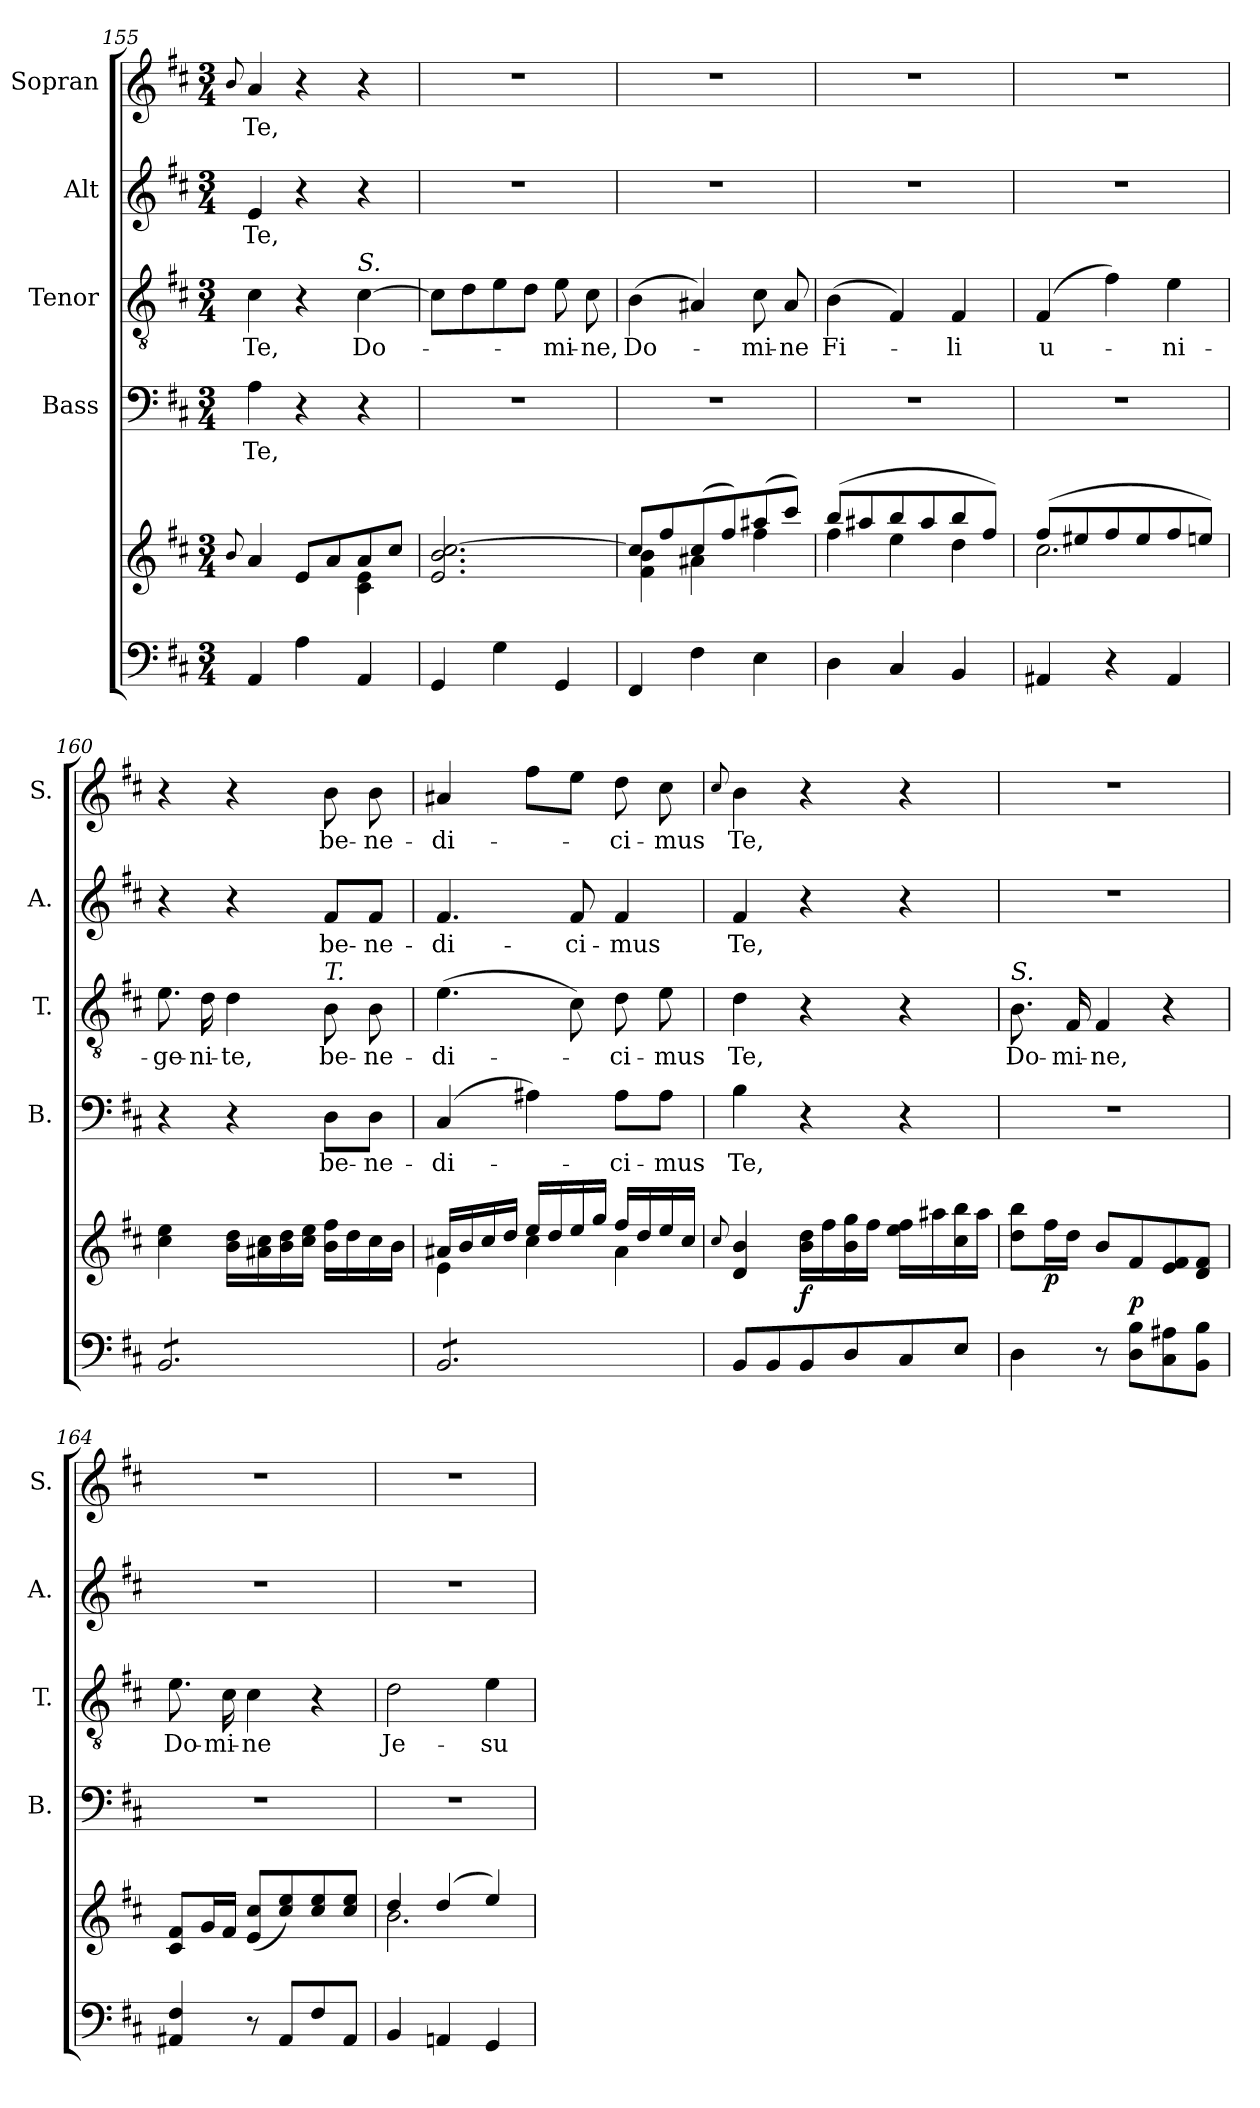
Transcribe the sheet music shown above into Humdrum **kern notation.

**kern	**kern	**dynam	**kern	**text	**kern	**text	**kern	**text	**kern	**text
*part5	*part5	*part5	*part4	*part4	*part3	*part3	*part2	*part2	*part1	*part1
*staff6	*staff5	*staff5/6	*staff4	*staff4	*staff3	*staff3	*staff2	*staff2	*staff1	*staff1
*	*	*	*I"Bass	*	*I"Tenor	*	*I"Alt	*	*I"Sopran	*
*	*	*	*I'B.	*	*I'T.	*	*I'A.	*	*I'S.	*
*clefF4	*clefG2	*	*clefF4	*	*clefGv2	*	*clefG2	*	*clefG2	*
*k[f#c#]	*k[f#c#]	*	*k[f#c#]	*	*k[f#c#]	*	*k[f#c#]	*	*k[f#c#]	*
*D:	*D:	*	*D:	*	*D:	*	*D:	*	*D:	*
*M3/4	*M3/4	*	*M3/4	*	*M3/4	*	*M3/4	*	*M3/4	*
=155	=155	=155	=155	=155	=155	=155	=155	=155	=155	=155
.	8qqb/	.	.	.	.	.	.	.	8qqb/	.
*	*^	*	*	*	*	*	*	*	*	*
!	!	!	!	!	!LO:LY:b	!	!LO:LY:b	!	!LO:LY:b	!	!LO:LY:b
4AA/	4a/	2ryy	.	4A\	Te,	4c#\	Te,	4e/	Te,	4a/	Te,
4A\	8e/L	.	.	4r	.	4r	.	4r	.	4r	.
.	8a/	.	.	.	.	.	.	.	.	.	.
!	!	!	!	!	!	!LO:TX:a:i:t=S.	!	!	!	!	!
!	!	!	!	!	!	!	!LO:LY:b	!	!	!	!
4AA/	8a/	4c#\ 4e\	.	4r	.	[4c#\	Do-	4r	.	4r	.
.	8cc#/J	.	.	.	.	.	.	.	.	.	.
*	*v	*v	*	*	*	*	*	*	*	*	*
=156	=156	=156	=156	=156	=156	=156	=156	=156	=156	=156
4GG/	2.e/ 2.b/ [>2.cc#/	.	2.r	.	8c#\L]	.	2.r	.	2.r	.
.	.	.	.	.	8d\	.	.	.	.	.
4G\	.	.	.	.	8e\	.	.	.	.	.
.	.	.	.	.	8d\J	.	.	.	.	.
!	!	!	!	!	!	!LO:LY:b	!	!	!	!
4GG/	.	.	.	.	8e\	-mi-	.	.	.	.
!	!	!	!	!	!	!LO:LY:b	!	!	!	!
.	.	.	.	.	8c#\	-ne,	.	.	.	.
=157	=157	=157	=157	=157	=157	=157	=157	=157	=157	=157
*	*^	*	*	*	*	*	*	*	*	*
!	!	!	!	!	!	!	!LO:LY:b	!	!	!	!
4FF#/	8cc#/L]	4f#\ 4b\	.	2.r	.	(>4B\	Do-	2.r	.	2.r	.
.	8ff#/	.	.	.	.	.	.	.	.	.	.
4F#\	(>8cc#/	4a#X\	.	.	.	4A#X/)	.	.	.	.	.
.	8ff#/)	.	.	.	.	.	.	.	.	.	.
!	!	!	!	!	!	!	!LO:LY:b	!	!	!	!
4E\	(>8aa#X/	4ff#\	.	.	.	8c#\	-mi-	.	.	.	.
!	!	!	!	!	!	!	!LO:LY:b	!	!	!	!
.	8ccc#/J)	.	.	.	.	8A#/	-ne	.	.	.	.
=158	=158	=158	=158	=158	=158	=158	=158	=158	=158	=158	=158
!	!	!	!	!	!	!	!LO:LY:b	!	!	!	!
4D\	(>8bb/L	4ff#\	.	2.r	.	(>4B\	Fi-	2.r	.	2.r	.
.	8aa#X/	.	.	.	.	.	.	.	.	.	.
4C#/	8bb/	4ee\	.	.	.	4F#/)	.	.	.	.	.
.	8aa#/	.	.	.	.	.	.	.	.	.	.
!	!	!	!	!	!	!	!LO:LY:b	!	!	!	!
4BB/	8bb/	4dd\	.	.	.	4F#/	-li	.	.	.	.
.	8ff#/J)	.	.	.	.	.	.	.	.	.	.
=159	=159	=159	=159	=159	=159	=159	=159	=159	=159	=159	=159
!	!	!	!	!	!	!	!LO:LY:b	!	!	!	!
4AA#X/	(>8ff#/L	2.cc#\	.	2.r	.	(4F#/	u-	2.r	.	2.r	.
.	8ee#X/	.	.	.	.	.	.	.	.	.	.
4r	8ff#/	.	.	.	.	4f#\)	.	.	.	.	.
.	8ee#/	.	.	.	.	.	.	.	.	.	.
!	!	!	!	!	!	!	!LO:LY:b	!	!	!	!
4AA#/	8ff#/	.	.	.	.	4e\	-ni-	.	.	.	.
.	8een/J)	.	.	.	.	.	.	.	.	.	.
*	*v	*v	*	*	*	*	*	*	*	*	*
!!LO:LB:g=z
=160	=160	=160	=160	=160	=160	=160	=160	=160	=160	=160
!	!	!	!	!	!	!LO:LY:b	!	!	!	!
*tremolo	*	*	*	*	*	*	*	*	*	*
8BB/L	4cc#\ 4ee\	.	4r	.	8.e\	-ge-	4r	.	4r	.
8BB/	.	.	.	.	.	.	.	.	.	.
!	!	!	!	!	!	!LO:LY:b	!	!	!	!
.	.	.	.	.	16d\	-ni-	.	.	.	.
!	!	!	!	!	!	!LO:LY:b	!	!	!	!
8BB/	16b\ 16dd\LL	.	4r	.	4d\	-te,	4r	.	4r	.
.	16a#X\ 16cc#\	.	.	.	.	.	.	.	.	.
8BB/	16b\ 16dd\	.	.	.	.	.	.	.	.	.
.	16cc#\ 16ee\JJ	.	.	.	.	.	.	.	.	.
!	!	!	!	!	!LO:TX:a:i:t=T.	!	!	!	!	!
!	!	!	!	!LO:LY:b	!	!LO:LY:b	!	!LO:LY:b	!	!LO:LY:b
8BB/	16b\ 16ff#\LL	.	8D\L	be-	8B\	be-	8f#/L	be-	8b\	be-
.	16dd\	.	.	.	.	.	.	.	.	.
!	!	!	!	!LO:LY:b	!	!LO:LY:b	!	!LO:LY:b	!	!LO:LY:b
8BB/J	16cc#\	.	8D\J	-ne-	8B\	-ne-	8f#/J	-ne-	8b\	-ne-
.	16b\JJ	.	.	.	.	.	.	.	.	.
=161	=161	=161	=161	=161	=161	=161	=161	=161	=161	=161
*	*^	*	*	*	*	*	*	*	*	*
!	!	!	!	!	!LO:LY:b	!	!LO:LY:b	!	!LO:LY:b	!	!LO:LY:b
8BB/L	16a#X/LL	4e\	.	(4C#/	-di-	(>4.e\	-di-	4.f#/	-di-	4a#X/	-di-
.	16b/	.	.	.	.	.	.	.	.	.	.
8BB/	16cc#/	.	.	.	.	.	.	.	.	.	.
.	16dd/JJ	.	.	.	.	.	.	.	.	.	.
8BB/	16ee/LL	4cc#\	.	4A#X\)	.	.	.	.	.	8ff#\L	.
.	16dd/	.	.	.	.	.	.	.	.	.	.
!	!	!	!	!	!	!	!	!	!LO:LY:b	!	!
8BB/	16ee/	.	.	.	.	8c#\)	.	8f#/	-ci-	8ee\J	.
.	16gg/JJ	.	.	.	.	.	.	.	.	.	.
!	!	!	!	!	!LO:LY:b	!	!LO:LY:b	!	!LO:LY:b	!	!LO:LY:b
8BB/	16ff#/LL	4a#\	.	8A#\L	-ci-	8d\	-ci-	4f#/	-mus	8dd\	-ci-
.	16dd/	.	.	.	.	.	.	.	.	.	.
!	!	!	!	!	!LO:LY:b	!	!LO:LY:b	!	!	!	!LO:LY:b
8BB/J	16ee/	.	.	8A#\J	-mus	8e\	-mus	.	.	8cc#\	-mus
*Xtremolo	*	*	*	*	*	*	*	*	*	*	*
.	16cc#/JJ	.	.	.	.	.	.	.	.	.	.
*	*v	*v	*	*	*	*	*	*	*	*	*
=162	=162	=162	=162	=162	=162	=162	=162	=162	=162	=162
.	8qqcc#/	.	.	.	.	.	.	.	8qqcc#/	.
!	!	!	!	!LO:LY:b	!	!LO:LY:b	!	!LO:LY:b	!	!LO:LY:b
8BB/L	4d/ 4b/	.	4B\	Te,	4d\	Te,	4f#/	Te,	4b\	Te,
8BB/	.	.	.	.	.	.	.	.	.	.
!	!	!LO:DY:b	!	!	!	!	!	!	!	!
8BB/	16b\ 16dd\LL	f	4r	.	4r	.	4r	.	4r	.
.	16ff#\	.	.	.	.	.	.	.	.	.
8D/	16b\ 16gg\	.	.	.	.	.	.	.	.	.
.	16ff#\JJ	.	.	.	.	.	.	.	.	.
8C#/	16ee\ 16ff#\LL	.	4r	.	4r	.	4r	.	4r	.
.	16aa#X\	.	.	.	.	.	.	.	.	.
8E/J	16cc#\ 16bb\	.	.	.	.	.	.	.	.	.
.	16aa#\JJ	.	.	.	.	.	.	.	.	.
=163	=163	=163	=163	=163	=163	=163	=163	=163	=163	=163
!	!	!	!	!	!LO:TX:a:i:t=S.	!	!	!	!	!
!	!	!	!	!	!	!LO:LY:b	!	!	!	!
4D\	8dd\ 8bb\L	.	2.r	.	8.B\	Do-	2.r	.	2.r	.
!	!	!LO:DY:b	!	!	!	!	!	!	!	!
.	16ff#\L	p	.	.	.	.	.	.	.	.
!	!	!	!	!	!	!LO:LY:b	!	!	!	!
.	16dd\JJ	.	.	.	16F#/	-mi-	.	.	.	.
!	!	!	!	!	!	!LO:LY:b	!	!	!	!
8r	8b/L	.	.	.	4F#/	-ne,	.	.	.	.
!	!	!LO:DY:a=2	!	!	!	!	!	!	!	!
8D\ 8B\L	8f#/	p	.	.	.	.	.	.	.	.
8C#\ 8A#X\	8e/ 8f#/	.	.	.	4r	.	.	.	.	.
8BB\ 8B\J	8d/ 8f#/J	.	.	.	.	.	.	.	.	.
=164	=164	=164	=164	=164	=164	=164	=164	=164	=164	=164
!	!	!	!	!	!	!LO:LY:b	!	!	!	!
4AA#X/ 4F#/	8c#/ 8f#/L	.	2.r	.	8.e\	Do-	2.r	.	2.r	.
.	16g/L	.	.	.	.	.	.	.	.	.
!	!	!	!	!	!	!LO:LY:b	!	!	!	!
.	16f#/JJ	.	.	.	16c#\	-mi-	.	.	.	.
!	!	!	!	!	!	!LO:LY:b	!	!	!	!
8r	(<8e/ 8cc#/L	.	.	.	4c#\	-ne	.	.	.	.
8AA#/L	8cc#/ 8ee/)	.	.	.	.	.	.	.	.	.
8F#/	8cc#/ 8ee/	.	.	.	4r	.	.	.	.	.
8AA#/J	8cc#/ 8ee/J	.	.	.	.	.	.	.	.	.
!!LO:PB:g=z
=165	=165	=165	=165	=165	=165	=165	=165	=165	=165	=165
*	*^	*	*	*	*	*	*	*	*	*
!	!	!	!	!	!	!	!LO:LY:b	!	!	!	!
4BB/	4dd/	2.b\	.	2.r	.	2d\	Je-	2.r	.	2.r	.
4AAn/	(4dd/	.	.	.	.	.	.	.	.	.	.
!	!	!	!	!	!	!	!LO:LY:b	!	!	!	!
4GG/	4ee/)	.	.	.	.	4e\	-su	.	.	.	.
*	*v	*v	*	*	*	*	*	*	*	*	*
=	=	=	=	=	=	=	=	=	=	=
*-	*-	*-	*-	*-	*-	*-	*-	*-	*-	*-
